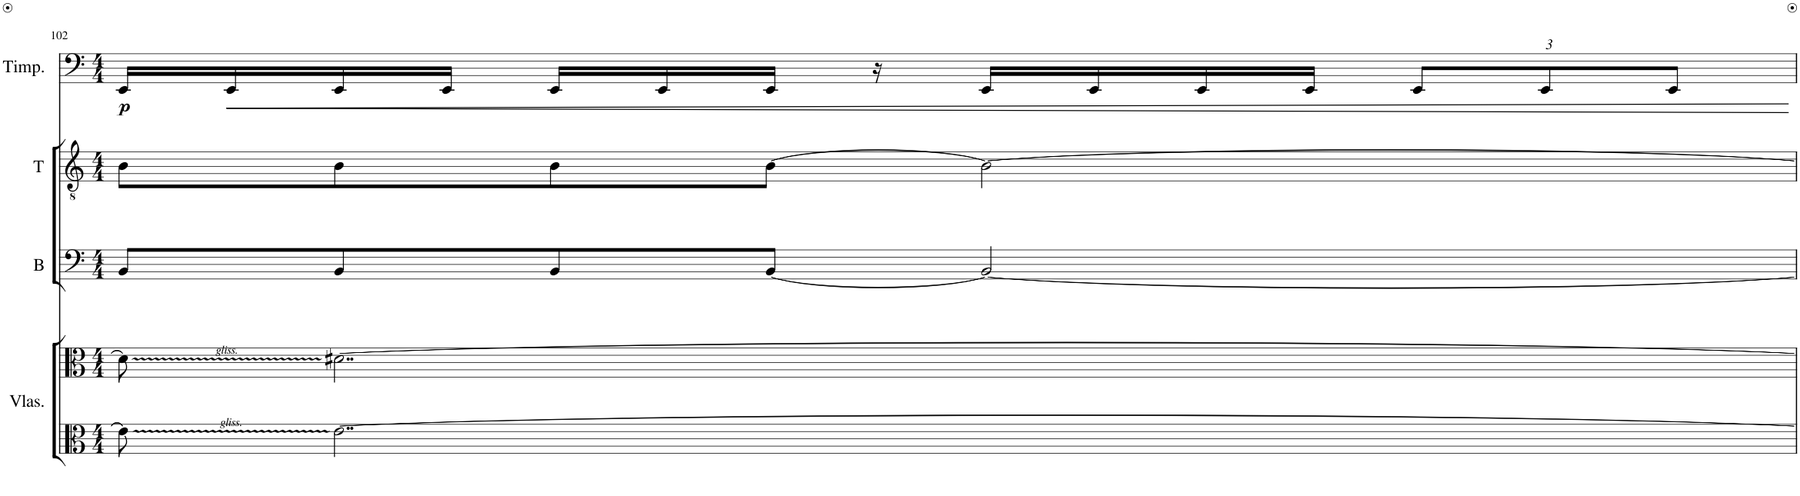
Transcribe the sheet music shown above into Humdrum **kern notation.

**kern	**kern	**kern	**kern	**kern	**dynam
*part4	*part4	*part3	*part2	*part1	*part1
*staff5	*staff4	*staff3	*staff2	*staff1	*staff1
*I"Violas	*	*I"B	*I"T	*I"Timpani	*
*I'Vlas.	*	*I'B	*I'T	*I'Timp.	*
!!LO:PB:g=z
*clefC3	*clefC3	*clefF4	*clefGv2	*clefF4	*
*k[]	*k[]	*k[]	*k[]	*k[]	*
*M4/4	*M4/4	*M4/4	*M4/4	*M4/4	*
=102	=102	=102	=102	=102	=102
!	!	!	!	!	!LO:DY:b
8e\]	8d#\]	8BB/L	8B\L	16EE/LL	p
!	!	!	!	!	!LO:HP:b
.	.	.	.	16EE/	<
[2..e\	[2..d#X\	8BB/	8B\	16EE/	.
.	.	.	.	16EE/JJ	.
.	.	8BB/	8B\	16EE/LL	.
.	.	.	.	16EE/	.
.	.	[8BB/J	[8B\J	16EE/JJ	.
.	.	.	.	16r	.
.	.	2BB/_	2B\_	16EE/LL	.
.	.	.	.	16EE/	.
.	.	.	.	16EE/	.
.	.	.	.	16EE/JJ	.
*	*	*	*	*Xbrackettup	*
.	.	.	.	12EE/L	.
.	.	.	.	12EE/	.
.	.	.	.	12EE/J	.
.	.	.	.	.	[
=	=	=	=	=	=
*-	*-	*-	*-	*-	*-
